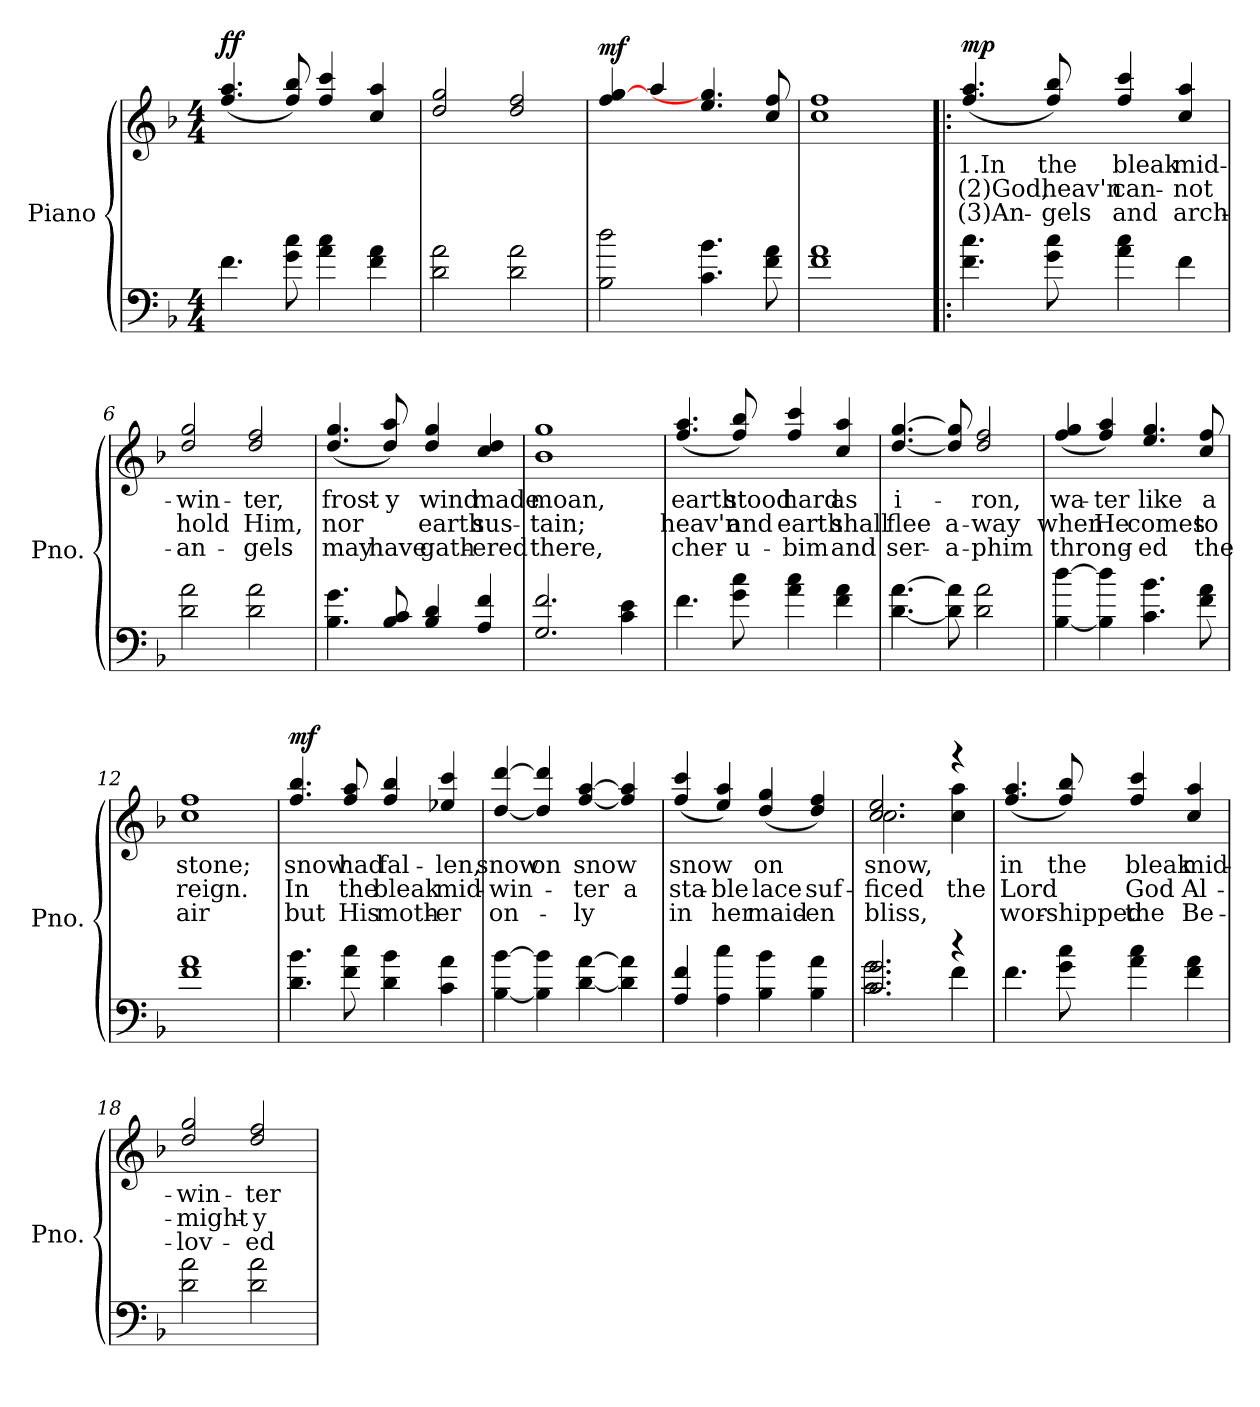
**kern	**kern	**text	**text	**text	**dynam
*part1	*part1	*part1	*part1	*part1	*part1
*staff2	*staff1	*staff1	*staff1	*staff1	*staff1/2
*I"Piano	*	*	*	*	*
*I'Pno.	*	*	*	*	*
*clefF4	*clefG2	*	*	*	*
*ITrd7c12	*ITrd7c12	*	*	*	*
*k[b-]	*k[b-]	*	*	*	*
*M4/4	*M4/4	*	*	*	*
*MM100	*MM100	*	*	*	*
=1	=1	=1	=1	=1	=1
!	!	!	!	!	!LO:DY:b
4.F\	(4.f/ 4.a/	.	.	.	ff
8G\ 8c\	8f/ 8b-/)	.	.	.	.
4A\ 4c\	4f/ 4cc/	.	.	.	.
4F\ 4A\	4c/ 4a/	.	.	.	.
=2	=2	=2	=2	=2	=2
2D\ 2A\	2d/ 2g/	.	.	.	.
2D\ 2A\	2d/ 2f/	.	.	.	.
=3	=3	=3	=3	=3	=3
!	!	!	!	!	!LO:DY:b
2BB-\ 2d\	4f/ [4g/	.	.	.	mf
.	4a/	.	.	.	.
4.C\ 4.B-\	4.e/ 4.g/]	.	.	.	.
8F\ 8A\	8c/ 8f/	.	.	.	.
=4	=4	=4	=4	=4	=4
1F 1A	1c 1f	.	.	.	.
=5!|:	=5!|:	=5!|:	=5!|:	=5!|:	=5!|:
!	!	!LO:LY:b	!LO:LY:b	!LO:LY:b	!LO:DY:a
4.F\ 4.c\	(4.f/ 4.a/	1.In	(2)God,	(3)An-	mp
!	!	!LO:LY:b	!LO:LY:b	!LO:LY:b	!
8G\ 8c\	8f/ 8b-/)	the	heav'n	-gels	.
!	!	!LO:LY:b	!LO:LY:b	!LO:LY:b	!
4A\ 4c\	4f/ 4cc/	bleak	can-	and	.
!	!	!LO:LY:b	!LO:LY:b	!LO:LY:b	!
4F\	4c/ 4a/	mid-	-not	arch-	.
=6	=6	=6	=6	=6	=6
!	!	!LO:LY:b	!LO:LY:b	!LO:LY:b	!
2D\ 2A\	2d/ 2g/	-win-	hold	-an-	.
!	!	!LO:LY:b	!LO:LY:b	!LO:LY:b	!
2D\ 2A\	2d/ 2f/	-ter,	Him,	-gels	.
!!LO:LB:g=z
=7	=7	=7	=7	=7	=7
!	!	!LO:LY:b	!LO:LY:b	!LO:LY:b	!
4.BB-\ 4.G\	(4.d/ 4.g/	frost-	nor	may	.
!	!	!LO:LY:b	!	!LO:LY:b	!
8BB-/ 8C/	8d/ 8a/)	-y	.	have	.
!	!	!LO:LY:b	!LO:LY:b	!LO:LY:b	!
4BB-/ 4D/	4d/ 4g/	wind	earth	gath-	.
!	!	!LO:LY:b	!LO:LY:b	!LO:LY:b	!
4AA/ 4F/	4c/ 4d/	made	sus-	-ered	.
=8	=8	=8	=8	=8	=8
!	!	!LO:LY:b	!LO:LY:b	!LO:LY:b	!
2.GG/ 2.F/	1B- 1g	moan,	-tain;	there,	.
4C\ 4E\	.	.	.	.	.
=9	=9	=9	=9	=9	=9
!	!	!LO:LY:b	!LO:LY:b	!LO:LY:b	!
4.F\	(4.f/ 4.a/	earth	heav'n	cher-	.
!	!	!LO:LY:b	!LO:LY:b	!LO:LY:b	!
8G\ 8c\	8f/ 8b-/)	stood	and	-u-	.
!	!	!LO:LY:b	!LO:LY:b	!LO:LY:b	!
4A\ 4c\	4f/ 4cc/	hard	earth	-bim	.
!	!	!LO:LY:b	!LO:LY:b	!LO:LY:b	!
4F\ 4A\	4c/ 4a/	as	shall	and	.
=10	=10	=10	=10	=10	=10
!	!	!LO:LY:b	!LO:LY:b	!LO:LY:b	!
[4.D\ [4.A\	[4.d/ [4.g/	i-	flee	ser-	.
!	!	!	!LO:LY:b	!LO:LY:b	!
8D\] 8A\]	8d/] 8g/]	.	a-	-a-	.
!	!	!LO:LY:b	!LO:LY:b	!LO:LY:b	!
2D\ 2A\	2d/ 2f/	-ron,	-way	-phim	.
!!LO:LB:g=z
=11	=11	=11	=11	=11	=11
!	!	!LO:LY:b	!LO:LY:b	!LO:LY:b	!
[4BB-\ [4d\	(4f/ 4g/	wa-	when	throng-	.
!	!	!LO:LY:b	!LO:LY:b	!	!
4BB-\] 4d\]	4f/ 4a/)	-ter	He	.	.
!	!	!LO:LY:b	!LO:LY:b	!LO:LY:b	!
4.C\ 4.B-\	4.e/ 4.g/	like	comes	-ed	.
!	!	!LO:LY:b	!LO:LY:b	!LO:LY:b	!
8F\ 8A\	8c/ 8f/	a	to	the	.
=12	=12	=12	=12	=12	=12
!	!	!LO:LY:b	!LO:LY:b	!LO:LY:b	!
1F 1A	1c 1f	stone;	reign.	air	.
=13	=13	=13	=13	=13	=13
!	!	!LO:LY:b	!LO:LY:b	!LO:LY:b	!LO:DY:a
4.D\ 4.B-\	4.f/ 4.b-/	snow	In	but	mf
!	!	!LO:LY:b	!LO:LY:b	!LO:LY:b	!
8F\ 8c\	8f/ 8a/	had	the	His	.
!	!	!LO:LY:b	!LO:LY:b	!LO:LY:b	!
4D\ 4B-\	4f/ 4b-/	fal-	bleak	moth-	.
!	!	!LO:LY:b	!LO:LY:b	!LO:LY:b	!
4C\ 4A\	4e-X/ 4cc/	-len,	mid-	-er	.
=14	=14	=14	=14	=14	=14
!	!	!LO:LY:b	!LO:LY:b	!LO:LY:b	!
[4BB-\ [4B-\	[4d/ [4dd/	snow	-win-	on-	.
!	!	!LO:LY:b	!	!	!
4BB-\] 4B-\]	4d/] 4dd/]	on	.	.	.
!	!	!LO:LY:b	!LO:LY:b	!LO:LY:b	!
[4D\ [4A\	[4f/ [4a/	snow	-ter	-ly	.
!	!	!	!LO:LY:b	!	!
4D\] 4A\]	4f/] 4a/]	.	a	.	.
=15	=15	=15	=15	=15	=15
!	!	!LO:LY:b	!LO:LY:b	!LO:LY:b	!
4AA/ 4F/	(4f/ 4cc/	snow	sta-	in	.
!	!	!	!LO:LY:b	!LO:LY:b	!
4AA\ 4c\	4e/ 4a/)	.	-ble	her	.
!	!	!LO:LY:b	!LO:LY:b	!LO:LY:b	!
4BB-\ 4B-\	(4d/ 4g/	on	lace	maid-	.
!	!	!	!LO:LY:b	!LO:LY:b	!
4BB-\ 4A\	4d/ 4f/)	.	suf-	-en	.
!!LO:LB:g=z
=16	=16	=16	=16	=16	=16
*^	*	*	*	*	*
!	!	!	!LO:LY:b	!LO:LY:b	!LO:LY:b	!
*	*	*^	*	*	*	*
2.C/ 2.G/	2.C\ 2.G\	2.c/ 2.e/	2.c\	snow,	-ficed	bliss,	.
!	!	!	!	!	!LO:LY:b	!	!
4r	4F\	4r	4c\ 4a\	.	the	.	.
=17	=17	=17	=17	=17	=17	=17	=17
!	!	!	!	!LO:LY:b	!LO:LY:b	!LO:LY:b	!
*v	*v	*	*	*	*	*	*
*	*v	*v	*	*	*	*
4.F\	(4.f/ 4.a/	in	Lord	wor-	.
!	!	!LO:LY:b	!	!LO:LY:b	!
8G\ 8c\	8f/ 8b-/)	the	.	-shipped	.
!	!	!LO:LY:b	!LO:LY:b	!LO:LY:b	!
4A\ 4c\	4f/ 4cc/	bleak	God	the	.
!	!	!LO:LY:b	!LO:LY:b	!LO:LY:b	!
4F\ 4A\	4c/ 4a/	mid-	Al-	Be-	.
=18	=18	=18	=18	=18	=18
!	!	!LO:LY:b	!LO:LY:b	!LO:LY:b	!
2D\ 2A\	2d/ 2g/	-win-	-might-	-lov-	.
!	!	!LO:LY:b	!LO:LY:b	!LO:LY:b	!
2D\ 2A\	2d/ 2f/	-ter	-y	-ed	.
=	=	=	=	=	=
*-	*-	*-	*-	*-	*-
